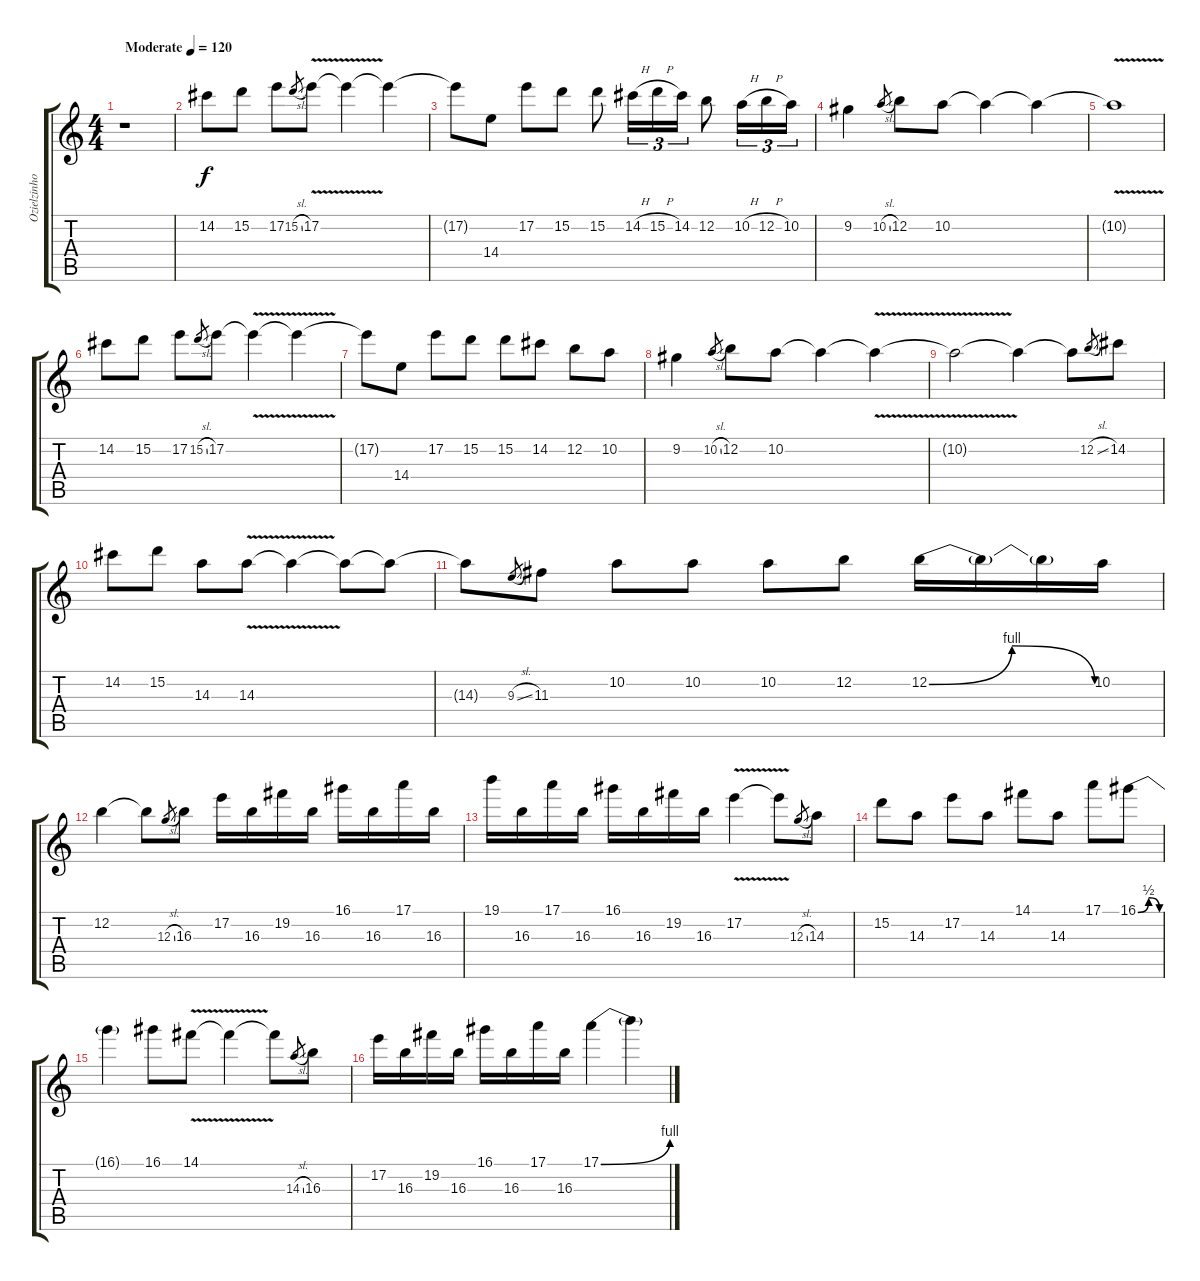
\track ("Ozielzinho" "Ozielzinho") {instrument distortionguitar}
\staff {score tabs}
\tuning (E4 B3 G3 D3 A2 E2) {hide}
\ts (4 4)
\tempo (120 "Moderate")
\clef g2
\ks c
r.1{dy f instrument distortionguitar} |
14.2.8 15.2.8 17.2.8 15.2{sl}.8{gr} 17.2{v}.8 17.2{t}.4 17.2{t}.4 |
17.2{t}.8 14.4.8 17.2.8 15.2.8 15.2.8{txt ""} 14.2{h}.16{tu (3 2)} 15.2{h}.16{tu (3 2)} 14.2.16{tu (3 2)} 12.2.8 10.2{h}.16{tu (3 2)} 12.2{h}.16{tu (3 2)} 10.2.16{tu (3 2)} |
9.2.4 10.2{sl}.8{gr} 12.2.8 10.2.8 10.2{t}.4 10.2{t}.4 |
10.2{v t}.1 |
14.2.8 15.2.8 17.2.8 15.2{sl}.8{gr} 17.2.8 17.2{v t}.4 17.2{t}.4 |
17.2{t}.8 14.4.8 17.2.8 15.2.8 15.2.8 14.2.8 12.2.8 10.2.8 |
9.2.4 10.2{sl}.8{gr} 12.2.8 10.2.8 10.2{t}.4 10.2{v t}.4 |
10.2{t}.2 10.2{t}.4 10.2{t}.8 12.2{sl}.8{gr} 14.2.8 |
14.2.8 15.2.8 14.3.8 14.3{v}.8 14.3{t}.4 14.3{t}.8 14.3{t}.8 |
14.3{t}.8 9.3{sl}.8{gr} 11.3.8 10.2.8 10.2.8 10.2.8 12.2.8 12.2{be (bendrelease 0 0 40 4 40 4 60 0)}.16 12.2{t}.16 12.2{t}.16 10.2.16 |
12.2.4 12.2{t}.8 12.3{sl}.8{gr} 16.3.8 17.2.16 16.3.16 19.2.16 16.3.16 16.1.16 16.3.16 17.1.16 16.3.16 |
19.1.16 16.3.16 17.1.16 16.3.16 16.1.16 16.3.16 19.2.16 16.3.16 17.2{v}.4 17.2{t}.8 12.3{sl}.8{gr} 14.3.8 |
15.2.8 14.3.8 17.2.8 14.3.8 14.1.8 14.3.8 17.1.8 16.1{be (bendrelease 0 0 15 2 46 2 60 0)}.8 |
16.1{t}.4 16.1.8 14.1{v}.8 14.1{t}.4 14.1{t}.8 14.3{sl}.8{gr} 16.3.8 |
17.2.16 16.3.16 19.2.16 16.3.16 16.1.16 16.3.16 17.1.16 16.3.16 17.1{be (bend 0 0 60 4)}.4 17.1{t}.4
